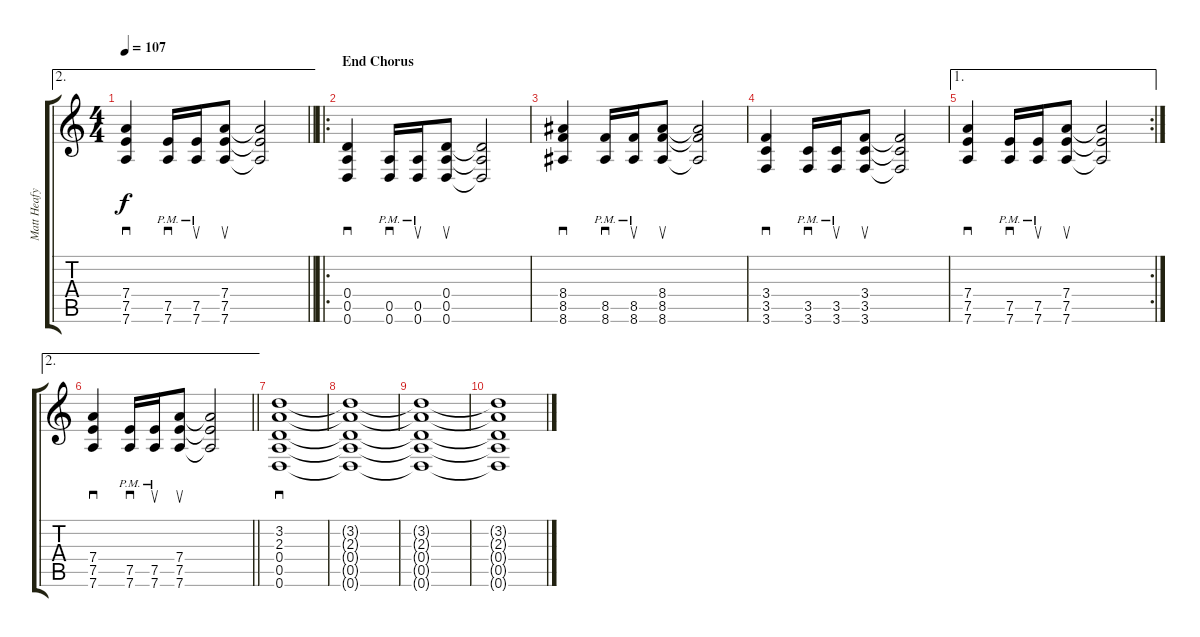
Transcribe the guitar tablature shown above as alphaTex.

\track ("Matt Heafy" "Matt Heafy") {instrument distortionguitar}
\staff {score tabs}
\tuning (E4 B3 G3 D3 A2 D2) {hide}
\ae 2
\ts (4 4)
\tempo 107
\clef g2
\barLineRight lightlight
\ks c
(7.4 7.5 7.6).4{sd dy f} (7.5 7.6{pm}).16{sd} (7.5 7.6{pm}).16{su} (7.4 7.5 7.6).8{su} (7.4{t} 7.5{t} 7.6{t}).2 |
\ro
\section ("" "End Chorus")
(0.4 0.5 0.6).4{sd} (0.5 0.6{pm}).16{sd} (0.5 0.6{pm}).16{su} (0.4 0.5 0.6).8{su} (0.4{t} 0.5{t} 0.6{t}).2 |
(8.4 8.5 8.6).4{sd} (8.5 8.6{pm}).16{sd} (8.5 8.6{pm}).16{su} (8.4 8.5 8.6).8{su} (8.4{t} 8.5{t} 8.6{t}).2 |
(3.4 3.5 3.6).4{sd} (3.5 3.6{pm}).16{sd} (3.5 3.6{pm}).16{su} (3.4 3.5 3.6).8{su} (3.4{t} 3.5{t} 3.6{t}).2 |
\ae 1
\rc 2
(7.4 7.5 7.6).4{sd} (7.5 7.6{pm}).16{sd} (7.5 7.6{pm}).16{su} (7.4 7.5 7.6).8{su} (7.4{t} 7.5{t} 7.6{t}).2 |
\ae 2
\barLineRight lightlight
(7.4 7.5 7.6).4{sd} (7.5 7.6{pm}).16{sd} (7.5 7.6{pm}).16{su} (7.4 7.5 7.6).8{su} (7.4{t} 7.5{t} 7.6{t}).2 |
(3.2 2.3 0.4 0.5 0.6).1{sd} |
(3.2{t} 2.3{t} 0.4{t} 0.5{t} 0.6{t}).1 |
(3.2{t} 2.3{t} 0.4{t} 0.5{t} 0.6{t}).1 |
(3.2{t} 2.3{t} 0.4{t} 0.5{t} 0.6{t}).1
